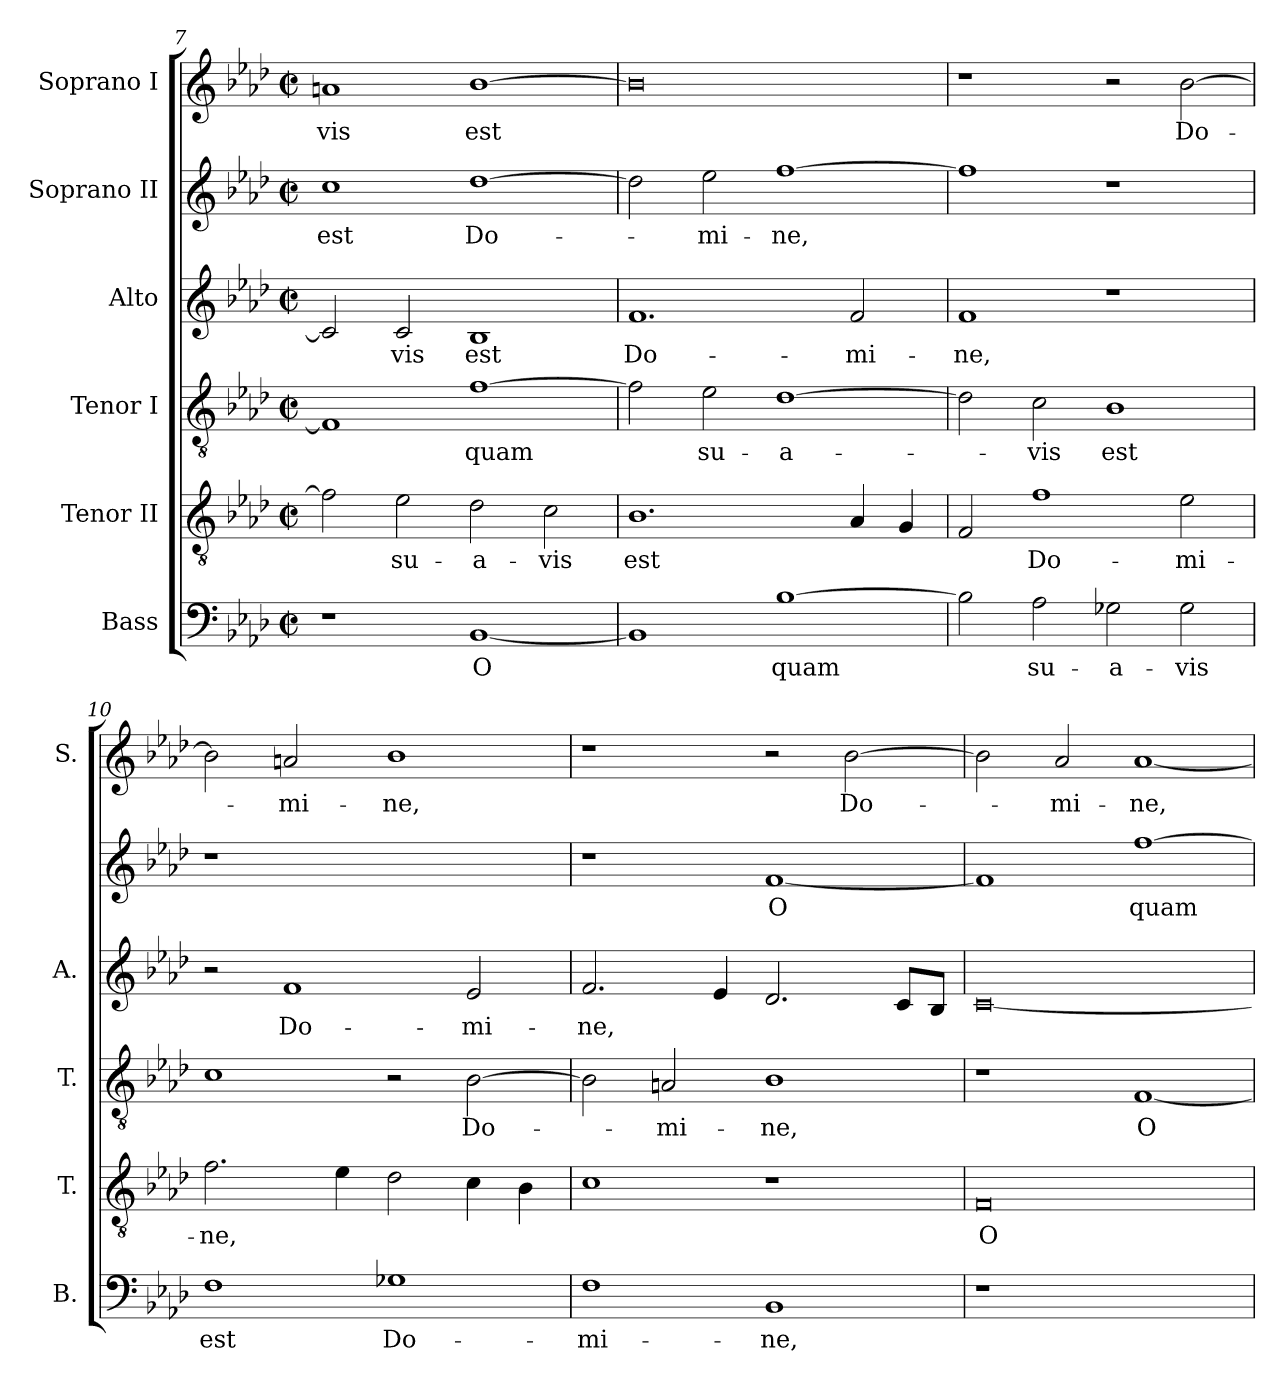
**kern	**text	**kern	**text	**kern	**text	**kern	**text	**kern	**text	**kern	**text
*part6	*part6	*part5	*part5	*part4	*part4	*part3	*part3	*part2	*part2	*part1	*part1
*staff6	*staff6	*staff5	*staff5	*staff4	*staff4	*staff3	*staff3	*staff2	*staff2	*staff1	*staff1
*I"Bass	*	*I"Tenor II	*	*I"Tenor I	*	*I"Alto	*	*I"Soprano II	*	*I"Soprano I	*
*I'B.	*	*I'T.	*	*I'T.	*	*I'A.	*	*	*	*I'S.	*
*clefF4	*	*clefGv2	*	*clefGv2	*	*clefG2	*	*clefG2	*	*clefG2	*
*	*	*ITrd7c12	*	*ITrd7c12	*	*	*	*	*	*	*
*k[b-e-a-d-]	*	*k[b-e-a-d-]	*	*k[b-e-a-d-]	*	*k[b-e-a-d-]	*	*k[b-e-a-d-]	*	*k[b-e-a-d-]	*
*A-:	*	*A-:	*	*A-:	*	*A-:	*	*A-:	*	*A-:	*
*M2/2	*	*M2/2	*	*M2/2	*	*M2/2	*	*M2/2	*	*M2/2	*
*met(c|)	*	*met(c|)	*	*met(c|)	*	*met(c|)	*	*met(c|)	*	*met(c|)	*
=7	=7	=7	=7	=7	=7	=7	=7	=7	=7	=7	=7
!	!	!	!	!	!	!	!	!	!LO:LY:b	!	!LO:LY:b
1r	.	2F\]	.	1FF]	.	2c/]	.	1cc	est	1an	-vis
!	!	!	!LO:LY:b	!	!	!	!LO:LY:b	!	!	!	!
.	.	2E-\	su-	.	.	2c/	-vis	.	.	.	.
!	!LO:LY:b	!	!LO:LY:b	!	!LO:LY:b	!	!LO:LY:b	!	!LO:LY:b	!	!LO:LY:b
[<1BB-	O	2D-\	-a-	[>1F	quam	1B-	est	[>1dd-	Do-	[>1b-	est
!	!	!	!LO:LY:b	!	!	!	!	!	!	!	!
.	.	2C\	-vis	.	.	.	.	.	.	.	.
=8	=8	=8	=8	=8	=8	=8	=8	=8	=8	=8	=8
!	!	!	!LO:LY:b	!	!	!	!LO:LY:b	!	!	!	!
1BB-]	.	1.BB-	est	2F\]	.	1.f	Do-	2dd-\]	.	0b-]	.
!	!	!	!	!	!LO:LY:b	!	!	!	!LO:LY:b	!	!
.	.	.	.	2E-\	su-	.	.	2ee-\	-mi-	.	.
!	!LO:LY:b	!	!	!	!LO:LY:b	!	!	!	!LO:LY:b	!	!
[>1B-	quam	.	.	[>1D-	-a-	.	.	[>1ff	-ne,	.	.
!	!	!	!	!	!	!	!LO:LY:b	!	!	!	!
.	.	4AA-/	.	.	.	2f/	-mi-	.	.	.	.
.	.	4GG/	.	.	.	.	.	.	.	.	.
=9	=9	=9	=9	=9	=9	=9	=9	=9	=9	=9	=9
!	!	!	!	!	!	!	!LO:LY:b	!	!	!	!
2B-\]	.	2FF/	.	2D-\]	.	1f	-ne,	1ff]	.	1r	.
!	!LO:LY:b	!	!LO:LY:b	!	!LO:LY:b	!	!	!	!	!	!
2A-\	su-	1F	Do-	2C\	-vis	.	.	.	.	.	.
!	!LO:LY:b	!	!	!	!LO:LY:b	!	!	!	!	!	!
2G-X\	-a-	.	.	1BB-	est	1r	.	1r	.	2r	.
!	!LO:LY:b	!	!LO:LY:b	!	!	!	!	!	!	!	!LO:LY:b
2G-\	-vis	2E-\	-mi-	.	.	.	.	.	.	[>2b-\	Do-
=10	=10	=10	=10	=10	=10	=10	=10	=10	=10	=10	=10
!	!LO:LY:b	!	!LO:LY:b	!	!	!	!	!LO:N:vis=1	!	!	!
1F	est	2.F\	-ne,	1C	.	2r	.	1r	.	2b-\]	.
!	!	!	!	!	!	!	!LO:LY:b	!	!	!	!LO:LY:b
.	.	.	.	.	.	1f	Do-	.	.	2an/	-mi-
.	.	4E-\	.	.	.	.	.	.	.	.	.
!	!LO:LY:b	!	!	!	!	!	!	!	!	!	!LO:LY:b
1G-X	Do-	2D-\	.	2r	.	.	.	1ryy	.	1b-	-ne,
!	!	!	!	!	!LO:LY:b	!	!LO:LY:b	!	!	!	!
.	.	4C\	.	[>2BB-\	Do-	2e-/	-mi-	.	.	.	.
.	.	4BB-\	.	.	.	.	.	.	.	.	.
!!LO:PB:g=z
=11	=11	=11	=11	=11	=11	=11	=11	=11	=11	=11	=11
!	!LO:LY:b	!	!	!	!	!	!LO:LY:b	!	!	!	!
1F	-mi-	1C	.	2BB-\]	.	2.f/	-ne,	1r	.	1r	.
!	!	!	!	!	!LO:LY:b	!	!	!	!	!	!
.	.	.	.	2AAn/	-mi-	.	.	.	.	.	.
.	.	.	.	.	.	4e-/	.	.	.	.	.
!	!LO:LY:b	!	!	!	!LO:LY:b	!	!	!	!LO:LY:b	!	!
1BB-	-ne,	1r	.	1BB-	-ne,	2.d-/	.	[<1f	O	2r	.
!	!	!	!	!	!	!	!	!	!	!	!LO:LY:b
.	.	.	.	.	.	.	.	.	.	[>2b-\	Do-
.	.	.	.	.	.	8c/L	.	.	.	.	.
.	.	.	.	.	.	8B-/J	.	.	.	.	.
=12	=12	=12	=12	=12	=12	=12	=12	=12	=12	=12	=12
!LO:N:vis=1	!	!	!LO:LY:b	!	!	!	!	!	!	!	!
1r	.	0FF	O	1r	.	[<0c	.	1f]	.	2b-\]	.
!	!	!	!	!	!	!	!	!	!	!	!LO:LY:b
.	.	.	.	.	.	.	.	.	.	2a-/	-mi-
!	!	!	!	!	!LO:LY:b	!	!	!	!LO:LY:b	!	!LO:LY:b
1ryy	.	.	.	[<1FF	O	.	.	[>1ff	quam	[<1a-	-ne,
=	=	=	=	=	=	=	=	=	=	=	=
*-	*-	*-	*-	*-	*-	*-	*-	*-	*-	*-	*-
